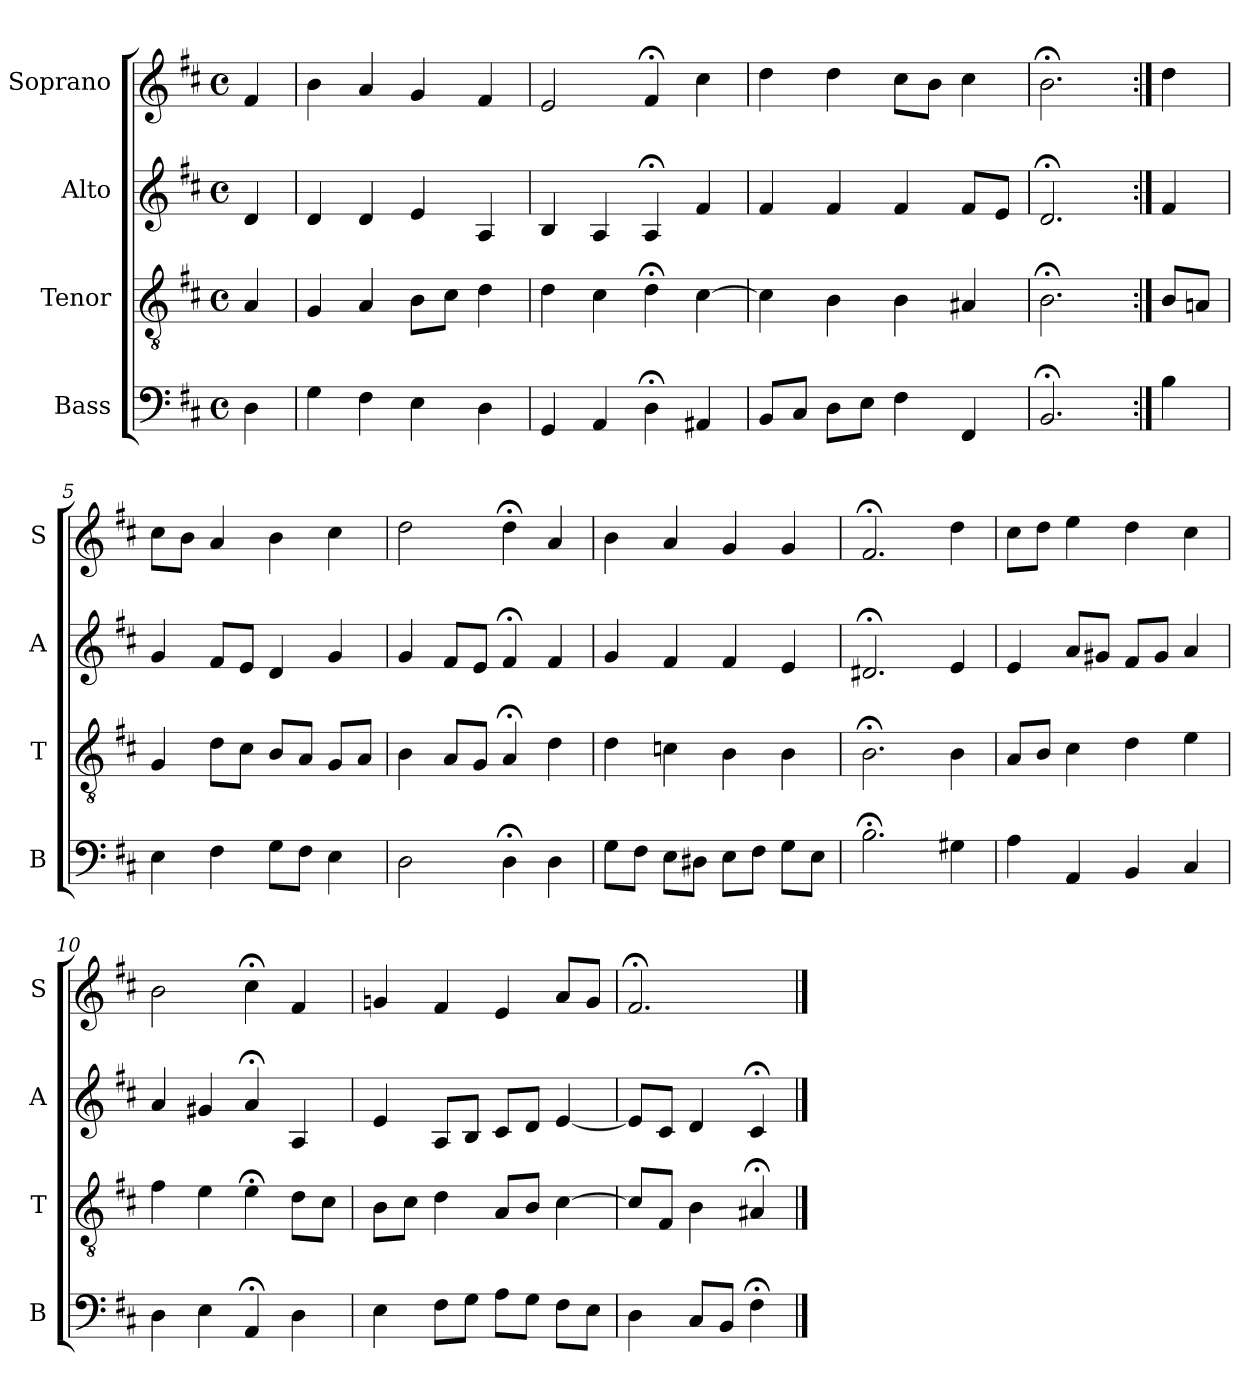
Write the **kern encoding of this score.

**kern	**kern	**kern	**kern
*part4	*part3	*part2	*part1
*staff4	*staff3	*staff2	*staff1
*I"Bass	*I"Tenor	*I"Alto	*I"Soprano
*I'B	*I'T	*I'A	*I'S
*clefF4	*clefGv2	*clefG2	*clefG2
*k[f#c#]	*k[f#c#]	*k[f#c#]	*k[f#c#]
*b:	*b:	*b:	*b:
*M4/4	*M4/4	*M4/4	*M4/4
*met(c)	*met(c)	*met(c)	*met(c)
*MM100	*MM100	*MM100	*MM100
=	=	=	=
4D	4A	4d	4f#
=1	=1	=1	=1
4G	4G	4d	4b
4F#	4A	4d	4a
4E	8BL	4e	4g
.	8c#J	.	.
4D	4d	4A	4f#
=2	=2	=2	=2
4GG	4d	4B	2e
4AA	4c#	4A	.
4D;<	4d;<	4A;<	4f#;<
4AA#X	[4c#	4f#	4cc#
=3	=3	=3	=3
8BBL	4c#]	4f#	4dd
8C#J	.	.	.
8DL	4B	4f#	4dd
8EJ	.	.	.
4F#	4B	4f#	8cc#L
.	.	.	8bJ
4FF#	4A#X	8f#L	4cc#
.	.	8eJ	.
=4	=4	=4	=4
2.BB;<	2.B;<	2.d;<	2.b;<
=:|!	=:|!	=:|!	=:|!
4B	8BL	4f#	4dd
.	8AnJ	.	.
=5	=5	=5	=5
4E	4G	4g	8cc#L
.	.	.	8bJ
4F#	8dL	8f#L	4a
.	8c#J	8eJ	.
8GL	8BL	4d	4b
8F#J	8AJ	.	.
4E	8GL	4g	4cc#
.	8AJ	.	.
=6	=6	=6	=6
2D	4B	4g	2dd
.	8AL	8f#L	.
.	8GJ	8eJ	.
4D;<	4A;<	4f#;<	4dd;<
4D	4d	4f#	4a
=7	=7	=7	=7
8GL	4d	4g	4b
8F#J	.	.	.
8EL	4cn	4f#	4a
8D#XJ	.	.	.
8EL	4B	4f#	4g
8F#J	.	.	.
8GL	4B	4e	4g
8EJ	.	.	.
=8	=8	=8	=8
2.B;<	2.B;<	2.d#X;<	2.f#;<
4G#X	4B	4e	4dd
=9	=9	=9	=9
4A	8AL	4e	8cc#L
.	8BJ	.	8ddJ
4AA	4c#	8aL	4ee
.	.	8g#XJ	.
4BB	4d	8f#L	4dd
.	.	8g#J	.
4C#	4e	4a	4cc#
=10	=10	=10	=10
4D	4f#	4a	2b
4E	4e	4g#X	.
4AA;<	4e;<	4a;<	4cc#;<
4D	8dL	4A	4f#
.	8c#J	.	.
=11	=11	=11	=11
4E	8BL	4e	4gn
.	8c#J	.	.
8F#L	4d	8AL	4f#
8GJ	.	8BJ	.
8AL	8AL	8c#L	4e
8GJ	8BJ	8dJ	.
8F#L	[4c#	[4e	8aL
8EJ	.	.	8gJ
=12	=12	=12	=12
4D	8c#L]	8eL]	2.f#;<
.	8F#J	8c#J	.
8C#L	4B	4d	.
8BBJ	.	.	.
4F#;<	4A#X;<	4c#;<	.
==	==	==	==
*-	*-	*-	*-
